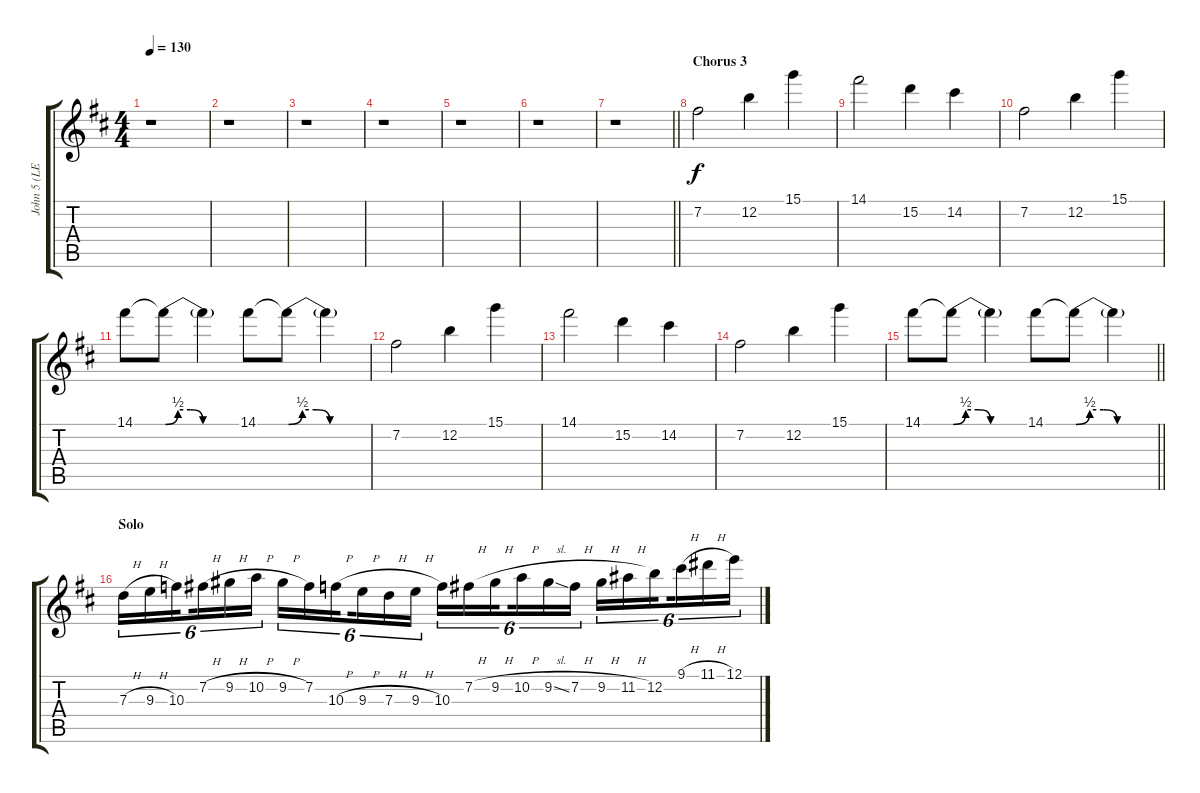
\track ("John 5 (LEAD)" "John 5 (LE") {instrument overdrivenguitar}
\staff {score tabs}
\tuning (E4 B3 G3 D3 A2 B1) {hide}
\ts (4 4)
\tempo 130
\clef g2
\ks d
r.1{dy f} |
r.1 |
r.1 |
r.1 |
r.1 |
r.1 |
\barLineRight lightlight
r.1 |
\section ("" "Chorus 3")
7.2.2 12.2.4 15.1.4 |
14.1.2 15.2.4 14.2.4 |
7.2.2 12.2.4 15.1.4 |
14.1.8 14.1{be (custom 0 0 10 2 20 2 30 0 60 0) t}.8 14.1{t}.4 14.1.8 14.1{be (custom 0 0 10 2 20 2 30 0 60 0) t}.8 14.1{t}.4 |
7.2.2 12.2.4 15.1.4 |
14.1.2 15.2.4 14.2.4 |
7.2.2 12.2.4 15.1.4 |
\barLineRight lightlight
14.1.8 14.1{be (custom 0 0 10 2 20 2 30 0 60 0) t}.8 14.1{t}.4 14.1.8 14.1{be (custom 0 0 10 2 20 2 30 0 60 0) t}.8 14.1{t}.4 |
\section ("" "Solo")
7.3{h}.16{tu (6 4)} 9.3{h}.16{tu (6 4)} 10.3.16{tu (6 4) beam splitsecondary} 7.2{h}.16{tu (6 4)} 9.2{h}.16{tu (6 4)} 10.2{h}.16{tu (6 4)} 9.2{h}.16{tu (6 4)} 7.2.16{tu (6 4)} 10.3{h}.16{tu (6 4) beam splitsecondary} 9.3{h}.16{tu (6 4)} 7.3{h}.16{tu (6 4)} 9.3{h}.16{tu (6 4)} 10.3.16{tu (6 4)} 7.2{h}.16{tu (6 4)} 9.2{h}.16{tu (6 4) beam splitsecondary} 10.2{h}.16{tu (6 4)} 9.2{sl}.16{tu (6 4)} 7.2{h}.16{tu (6 4)} 9.2{h}.16{tu (6 4)} 11.2{h}.16{tu (6 4)} 12.2.16{tu (6 4) beam splitsecondary} 9.1{h}.16{tu (6 4)} 11.1{h}.16{tu (6 4)} 12.1{h}.16{tu (6 4)}
